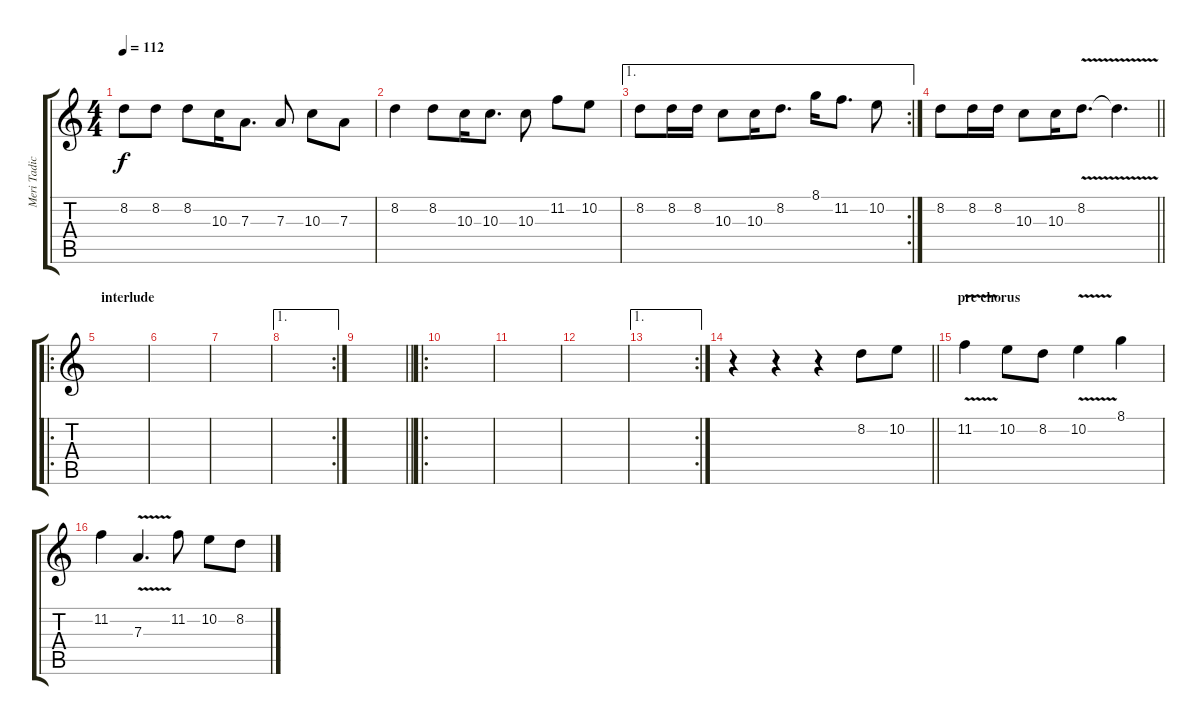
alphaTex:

\track ("Meri Tadic" "Meri Tadic") {instrument fiddle}
\staff {score tabs}
\tuning (B4 Gb4 D4 A3 E3 B2) {hide}
\ts (4 4)
\tempo 112
\clef g2
\ks c
8.2.8{dy f} 8.2.8 8.2.8 10.3.16 7.3.8{d} 7.3.8 10.3.8 7.3.8 |
8.2.4 8.2.8 10.3.16 10.3.8{d} 10.3.8 11.2.8 10.2.8 |
\ae 1
\rc 2
8.2.8 8.2.16 8.2.16 10.3.8 10.3.16 8.2.8{d} 8.1.16 11.2.8{d} 10.2.8 |
\barLineRight lightlight
8.2.8 8.2.16 8.2.16 10.3.8 10.3.16 8.2{v}.8{d} 8.2{t}.4{d} |
\ro
\section ("" "interlude")
|
|
|
\ae 1
\rc 2
|
\barLineRight lightlight
|
\ro
\section ("" "")
|
|
|
\ae 1
\rc 2
|
\barLineRight lightlight
r.4 r.4 r.4 8.2.8 10.2.8 |
\section ("" "pre chorus")
11.2{v}.4 10.2.8 8.2.8 10.2{v}.4 8.1.4 |
11.2.4 7.3{v}.4{d} 11.2.8 10.2.8 8.2.8
